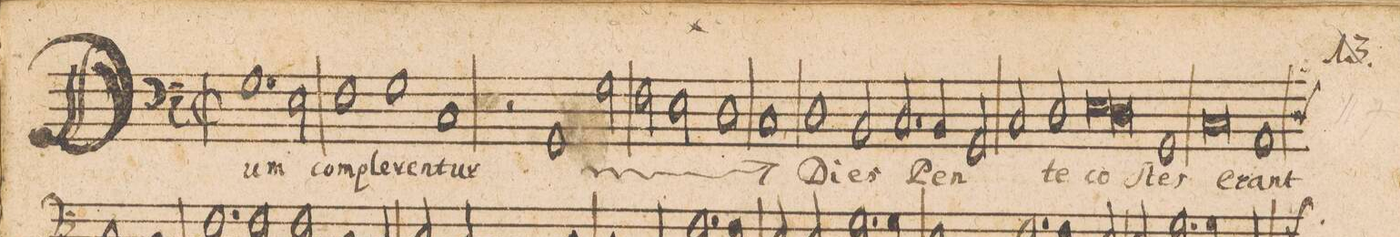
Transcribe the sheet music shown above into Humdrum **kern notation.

**kern	**text
*I"BASSVS.	*
*clefF4	*
*k[]	*
*met(C|)	*
*M2/1	*
1.G	Dum
*2\right	*
2E\	com-
=2-	=2-
1F	-ple-
1G	-ren-
=3-	=3-
1C	-tur
2r	.
*	*ij
1GG/	Dum
=4-	=4-
2G\	com-
2F\	-ple-
2E\	.
=5-	=5-
1D	-ren-
1C	-tur
*	*Xij
=6-	=6-
1D	Di-
2BB/	-es
2.C/	Pen-
=7-	=7-
4BB/	.
2GG/	.
2C/	.
2D/	-te-
=8-	=8-
*lig	*
1E	-co-
1D	.
*Xlig	*
=9-	=9-
1GG	-ſtes
0C	e-
=10-	=10-
1AA	-rant
*custos:D	*
=11-	=11-
*-	*-
